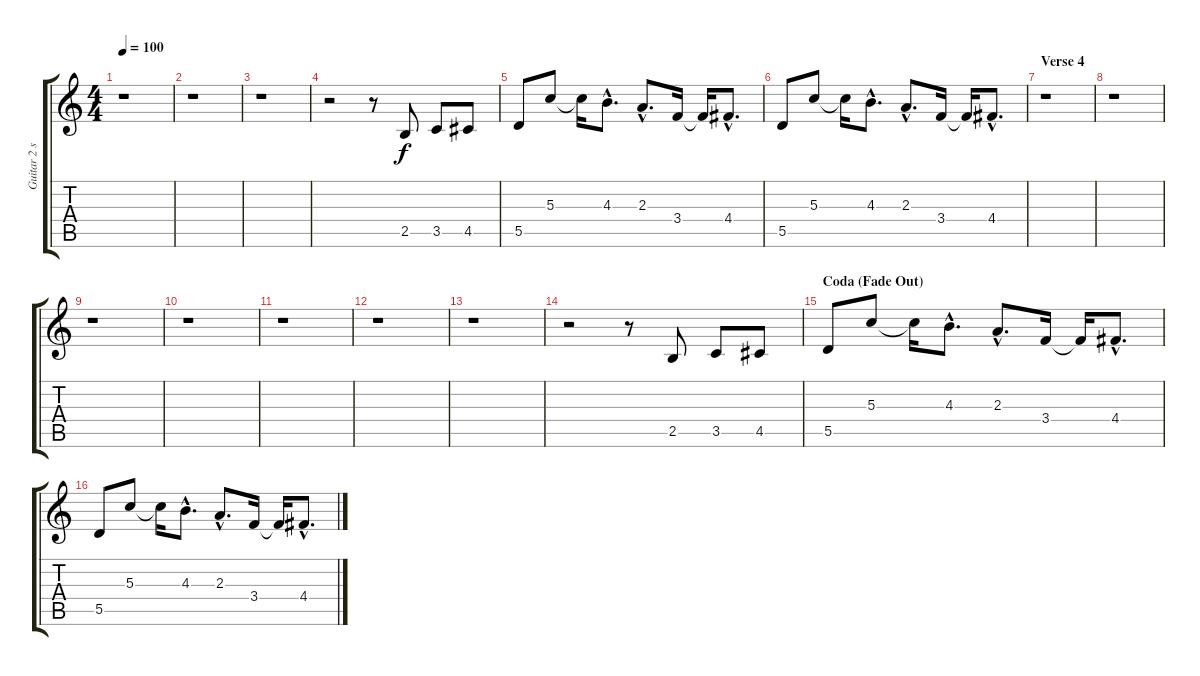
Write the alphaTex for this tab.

\track ("Guitar 2 solo" "Guitar 2 s") {instrument overdrivenguitar}
\staff {score tabs}
\tuning (E4 B3 G3 D3 A2 E2) {hide}
\ts (4 4)
\tempo 100
\clef g2
\ks c
r.1{dy f} |
r.1 |
r.1 |
r.2 r.8 2.5.8 3.5.8 4.5.8 |
5.5.8 5.3.8 5.3{t}.16 4.3{hac}.8{d} 2.3{hac}.8{d} 3.4.16 3.4{t}.16 4.4{hac}.8{d} |
5.5.8 5.3.8 5.3{t}.16 4.3{hac}.8{d} 2.3{hac}.8{d} 3.4.16 3.4{t}.16 4.4{hac}.8{d} |
\section ("" "Verse 4")
r.1 |
r.1 |
r.1 |
r.1 |
r.1 |
r.1 |
r.1 |
r.2{volume 10} r.8 2.5.8 3.5.8 4.5.8 |
\section ("" "Coda (Fade Out)")
5.5.8{volume 8} 5.3.8 5.3{t}.16 4.3{hac}.8{d} 2.3{hac}.8{d} 3.4.16 3.4{t}.16 4.4{hac}.8{d} |
5.5.8{volume 6} 5.3.8 5.3{t}.16 4.3{hac}.8{d} 2.3{hac}.8{d} 3.4.16 3.4{t}.16 4.4{hac}.8{d}
